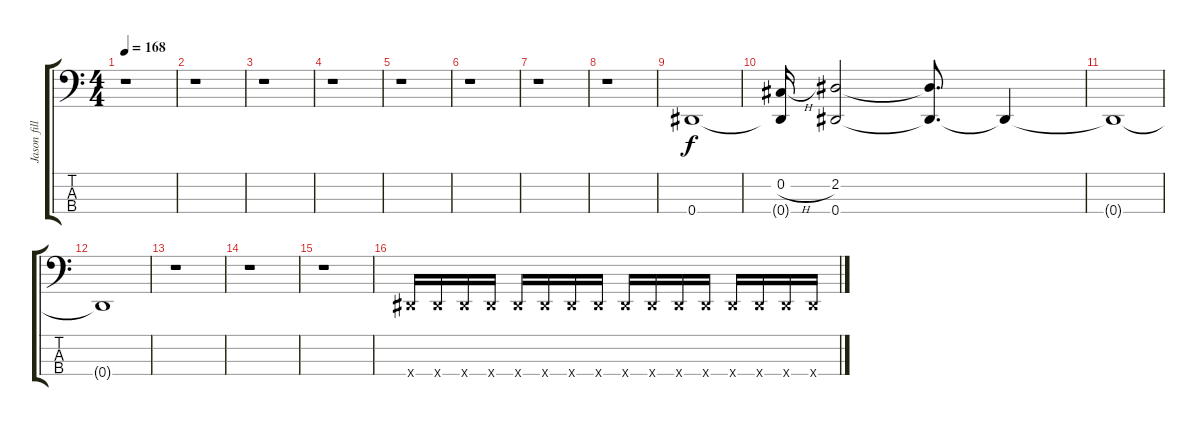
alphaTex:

\track ("Jason fills" "Jason fill") {instrument electricbassfinger}
\staff {score tabs}
\tuning (Gb2 Db2 Ab1 Eb1) {hide}
\ts (4 4)
\tempo 168
\clef f4
\ks c
r.1{dy f} |
r.1 |
r.1 |
r.1 |
r.1 |
r.1 |
r.1 |
r.1 |
0.4.1 |
(0.2{h} 0.4{t}).16 (2.2 0.4).2 (2.2{t} 0.4{t}).8{d} 0.4{t}.4 |
0.4{t}.1 |
0.4{t}.1 |
r.1 |
r.1 |
r.1 |
0.4{x}.16 0.4{x}.16 0.4{x}.16 0.4{x}.16 0.4{x}.16 0.4{x}.16 0.4{x}.16 0.4{x}.16 0.4{x}.16 0.4{x}.16 0.4{x}.16 0.4{x}.16 0.4{x}.16 0.4{x}.16 0.4{x}.16 0.4{x}.16
